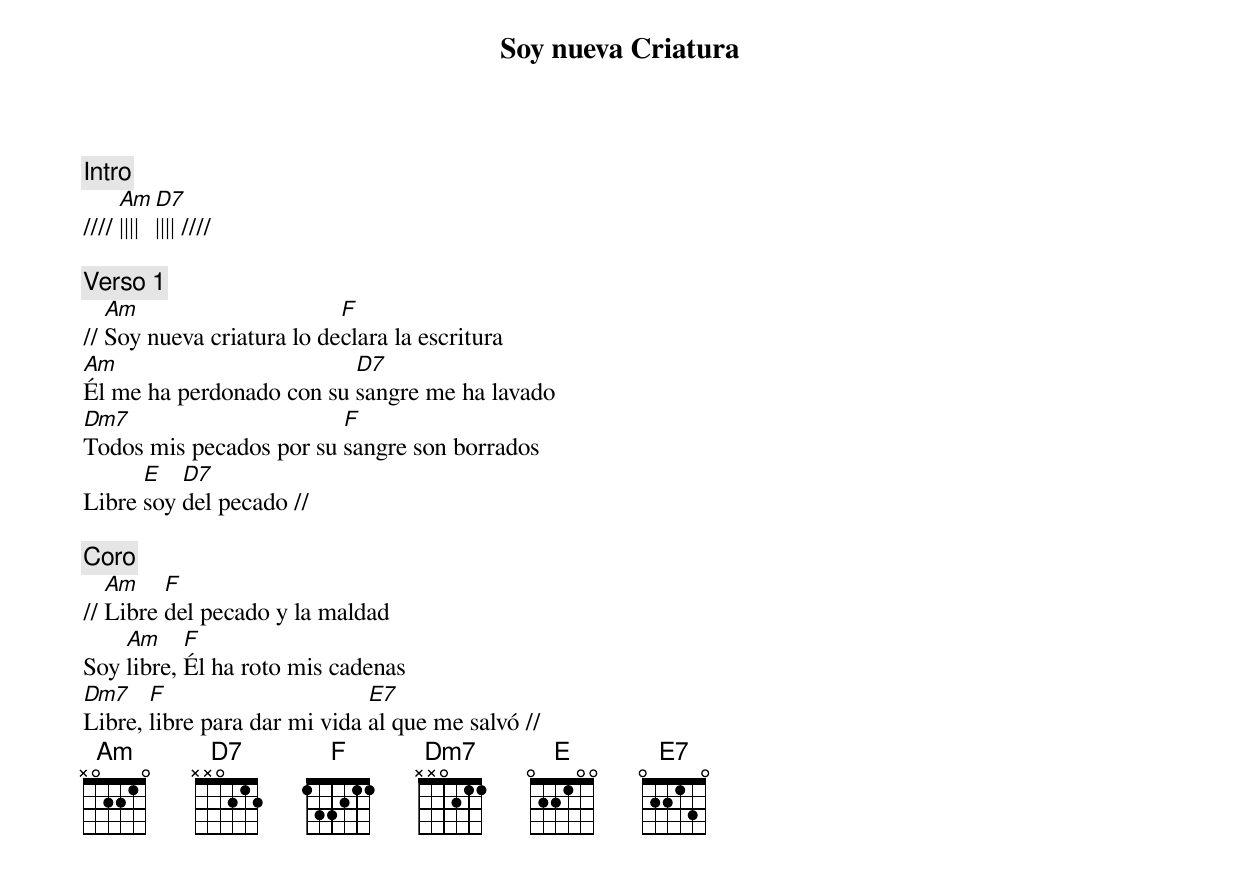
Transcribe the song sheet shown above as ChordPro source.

{title: Soy nueva Criatura}

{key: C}
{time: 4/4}

{comment: Intro}
//// [Am]|||| [D7]|||| ////

{comment: Verso 1}
// [Am]Soy nueva criatura lo de[F]clara la escritura
[Am]Él me ha perdonado con su [D7]sangre me ha lavado
[Dm7]Todos mis pecados por su [F]sangre son borrados
Libre [E]soy [D7]del pecado //

{comment: Coro}
// [Am]Libre [F]del pecado y la maldad
Soy [Am]libre, [F]Él ha roto mis cadenas
[Dm7]Libre, [F]libre para dar mi vida [E7]al que me salvó //
